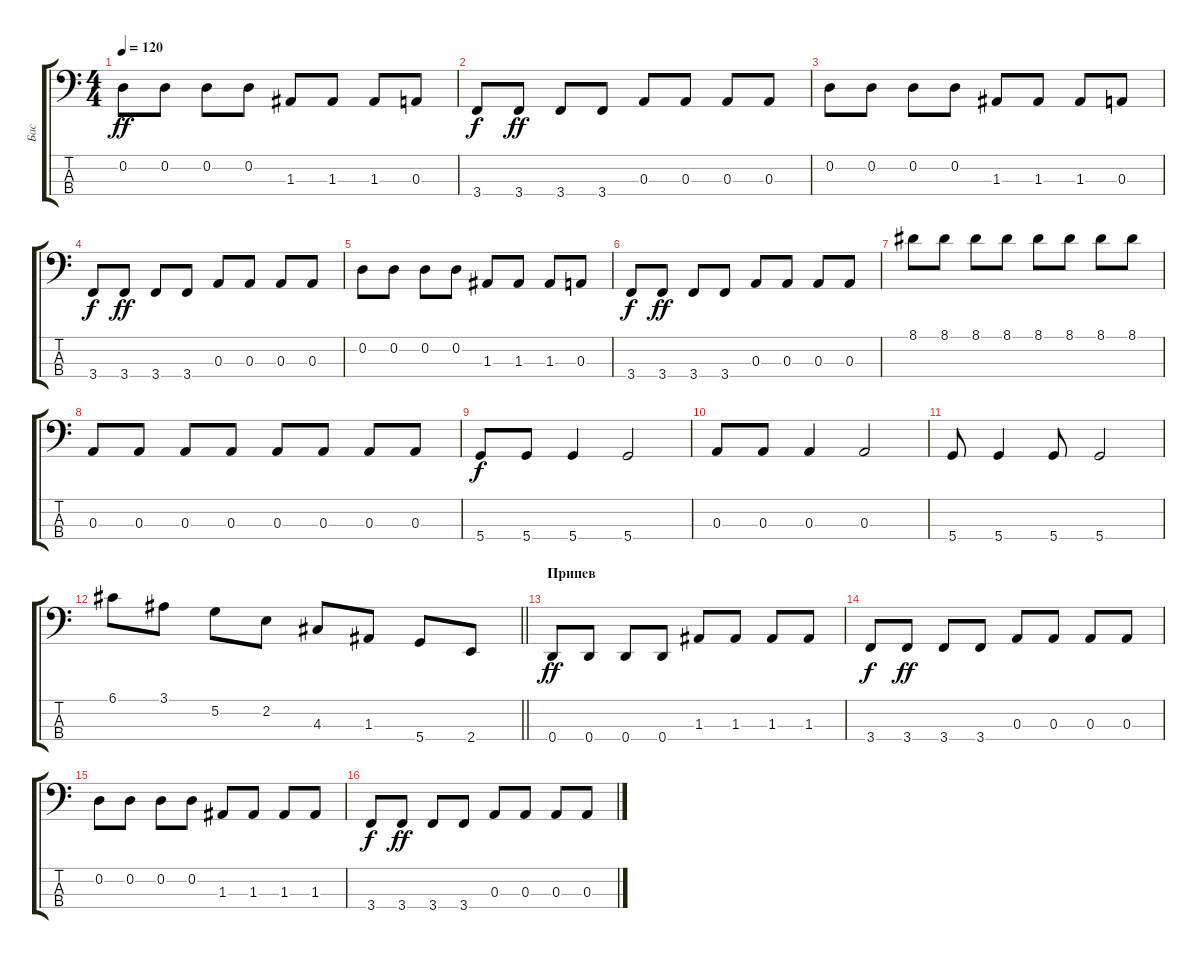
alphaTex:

\track ("Бас" "Бас") {instrument electricbassfinger}
\staff {score tabs}
\tuning (G2 D2 A1 D1) {hide}
\ts (4 4)
\tempo 120
\clef f4
\ks c
0.2.8{dy ff} 0.2.8 0.2.8 0.2.8 1.3.8 1.3.8 1.3.8 0.3.8 |
3.4.8{dy f} 3.4.8{dy ff} 3.4.8 3.4.8 0.3.8 0.3.8 0.3.8 0.3.8 |
0.2.8 0.2.8 0.2.8 0.2.8 1.3.8 1.3.8 1.3.8 0.3.8 |
3.4.8{dy f} 3.4.8{dy ff} 3.4.8 3.4.8 0.3.8 0.3.8 0.3.8 0.3.8 |
0.2.8 0.2.8 0.2.8 0.2.8 1.3.8 1.3.8 1.3.8 0.3.8 |
3.4.8{dy f} 3.4.8{dy ff} 3.4.8 3.4.8 0.3.8 0.3.8 0.3.8 0.3.8 |
8.1.8 8.1.8 8.1.8 8.1.8 8.1.8 8.1.8 8.1.8 8.1.8 |
0.3.8 0.3.8 0.3.8 0.3.8 0.3.8 0.3.8 0.3.8 0.3.8 |
5.4.8{dy f} 5.4.8 5.4.4 5.4.2 |
0.3.8 0.3.8 0.3.4 0.3.2 |
5.4.8 5.4.4 5.4.8 5.4.2 |
\barLineRight lightlight
6.1.8 3.1.8 5.2.8 2.2.8 4.3.8 1.3.8 5.4.8 2.4.8 |
\section ("" "Припев")
0.4.8{dy ff} 0.4.8 0.4.8 0.4.8 1.3.8 1.3.8 1.3.8 1.3.8 |
3.4.8{dy f} 3.4.8{dy ff} 3.4.8 3.4.8 0.3.8 0.3.8 0.3.8 0.3.8 |
0.2.8 0.2.8 0.2.8 0.2.8 1.3.8 1.3.8 1.3.8 1.3.8 |
3.4.8{dy f} 3.4.8{dy ff} 3.4.8 3.4.8 0.3.8 0.3.8 0.3.8 0.3.8
